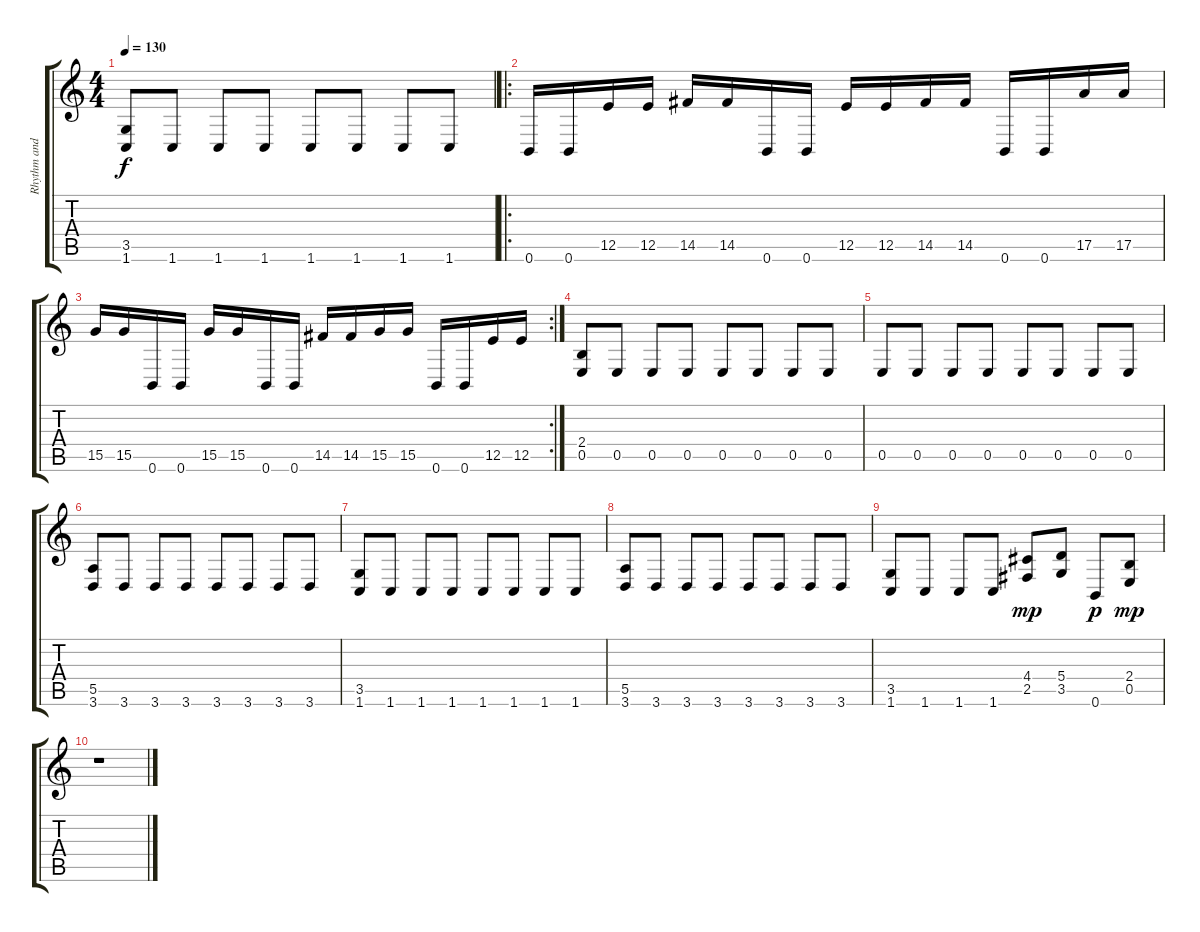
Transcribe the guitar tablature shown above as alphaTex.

\track ("Rhythm and Solo" "Rhythm and") {instrument distortionguitar}
\staff {score tabs}
\tuning (B3 Gb3 D3 A2 E2 B1) {hide}
\ts (4 4)
\tempo 130
\clef g2
\ks c
(3.5 1.6).8{dy f} 1.6.8 1.6.8 1.6.8 1.6.8 1.6.8 1.6.8 1.6.8 |
\ro
0.6.16 0.6.16 12.5.16 12.5.16 14.5.16 14.5.16 0.6.16 0.6.16 12.5.16 12.5.16 14.5.16 14.5.16 0.6.16 0.6.16 17.5.16 17.5.16 |
\rc 2
15.5.16 15.5.16 0.6.16 0.6.16 15.5.16 15.5.16 0.6.16 0.6.16 14.5.16 14.5.16 15.5.16 15.5.16 0.6.16 0.6.16 12.5.16 12.5.16 |
(2.4 0.5).8 0.5.8 0.5.8 0.5.8 0.5.8 0.5.8 0.5.8 0.5.8 |
0.5.8 0.5.8 0.5.8 0.5.8 0.5.8 0.5.8 0.5.8 0.5.8 |
(5.5 3.6).8 3.6.8 3.6.8 3.6.8 3.6.8 3.6.8 3.6.8 3.6.8 |
(3.5 1.6).8 1.6.8 1.6.8 1.6.8 1.6.8 1.6.8 1.6.8 1.6.8 |
(5.5 3.6).8 3.6.8 3.6.8 3.6.8 3.6.8 3.6.8 3.6.8 3.6.8 |
(3.5 1.6).8 1.6.8 1.6.8 1.6.8 (4.4 2.5).8{dy mp} (5.4 3.5).8 0.6.8{dy p} (2.4 0.5).8{dy mp} |
r.1
